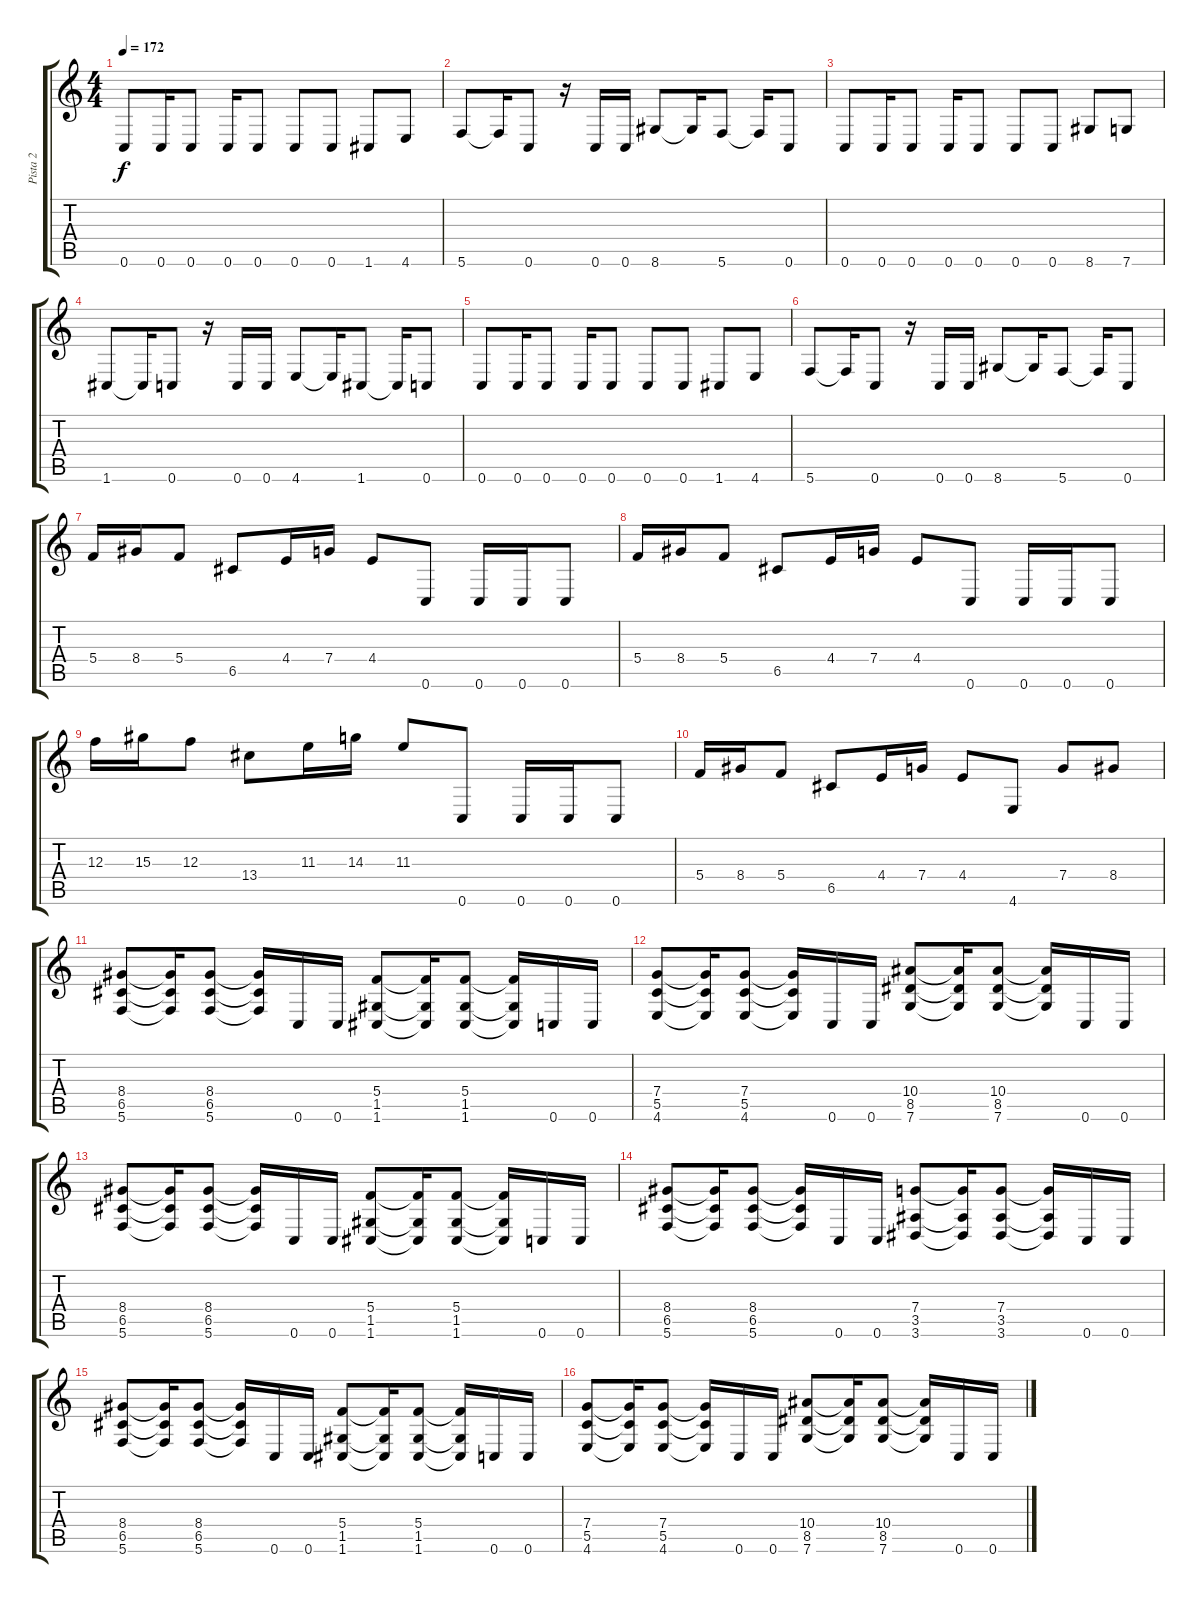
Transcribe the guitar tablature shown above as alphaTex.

\track ("Pista 2" "Pista 2") {instrument distortionguitar}
\staff {score tabs}
\tuning (D4 A3 F3 C3 G2 C2) {hide}
\ts (4 4)
\tempo 172
\clef g2
\ks c
0.6.8{dy f} 0.6.16 0.6.8 0.6.16 0.6.8 0.6.8 0.6.8 1.6.8 4.6.8 |
5.6.8 5.6{t}.16 0.6.8 r.16 0.6.16 0.6.16 8.6.8 8.6{t}.16 5.6.8 5.6{t}.16 0.6.8 |
0.6.8 0.6.16 0.6.8 0.6.16 0.6.8 0.6.8 0.6.8 8.6.8 7.6.8 |
1.6.8 1.6{t}.16 0.6.8 r.16 0.6.16 0.6.16 4.6.8 4.6{t}.16 1.6.8 1.6{t}.16 0.6.8 |
0.6.8 0.6.16 0.6.8 0.6.16 0.6.8 0.6.8 0.6.8 1.6.8 4.6.8 |
5.6.8 5.6{t}.16 0.6.8 r.16 0.6.16 0.6.16 8.6.8 8.6{t}.16 5.6.8 5.6{t}.16 0.6.8 |
5.4.16 8.4.16 5.4.8 6.5.8 4.4.16 7.4.16 4.4.8 0.6.8 0.6.16 0.6.16 0.6.8 |
5.4.16 8.4.16 5.4.8 6.5.8 4.4.16 7.4.16 4.4.8 0.6.8 0.6.16 0.6.16 0.6.8 |
12.3.16 15.3.16 12.3.8 13.4.8 11.3.16 14.3.16 11.3.8 0.6.8 0.6.16 0.6.16 0.6.8 |
5.4.16 8.4.16 5.4.8 6.5.8 4.4.16 7.4.16 4.4.8 4.6.8 7.4.8 8.4.8 |
(8.4 6.5 5.6).8 (8.4{t} 6.5{t} 5.6{t}).16 (8.4 6.5 5.6).8 (8.4{t} 6.5{t} 5.6{t}).16 0.6.16 0.6.16 (5.4 1.5 1.6).8 (5.4{t} 1.5{t} 1.6{t}).16 (5.4 1.5 1.6).8 (5.4{t} 1.5{t} 1.6{t}).16 0.6.16 0.6.16 |
(7.4 5.5 4.6).8 (7.4{t} 5.5{t} 4.6{t}).16 (7.4 5.5 4.6).8 (7.4{t} 5.5{t} 4.6{t}).16 0.6.16 0.6.16 (10.4 8.5 7.6).8 (10.4{t} 8.5{t} 7.6{t}).16 (10.4 8.5 7.6).8 (10.4{t} 8.5{t} 7.6{t}).16 0.6.16 0.6.16 |
(8.4 6.5 5.6).8 (8.4{t} 6.5{t} 5.6{t}).16 (8.4 6.5 5.6).8 (8.4{t} 6.5{t} 5.6{t}).16 0.6.16 0.6.16 (5.4 1.5 1.6).8 (5.4{t} 1.5{t} 1.6{t}).16 (5.4 1.5 1.6).8 (5.4{t} 1.5{t} 1.6{t}).16 0.6.16 0.6.16 |
(8.4 6.5 5.6).8 (8.4{t} 6.5{t} 5.6{t}).16 (8.4 6.5 5.6).8 (8.4{t} 6.5{t} 5.6{t}).16 0.6.16 0.6.16 (7.4 3.5 3.6).8 (7.4{t} 3.5{t} 3.6{t}).16 (7.4 3.5 3.6).8 (7.4{t} 3.5{t} 3.6{t}).16 0.6.16 0.6.16 |
(8.4 6.5 5.6).8 (8.4{t} 6.5{t} 5.6{t}).16 (8.4 6.5 5.6).8 (8.4{t} 6.5{t} 5.6{t}).16 0.6.16 0.6.16 (5.4 1.5 1.6).8 (5.4{t} 1.5{t} 1.6{t}).16 (5.4 1.5 1.6).8 (5.4{t} 1.5{t} 1.6{t}).16 0.6.16 0.6.16 |
(7.4 5.5 4.6).8 (7.4{t} 5.5{t} 4.6{t}).16 (7.4 5.5 4.6).8 (7.4{t} 5.5{t} 4.6{t}).16 0.6.16 0.6.16 (10.4 8.5 7.6).8 (10.4{t} 8.5{t} 7.6{t}).16 (10.4 8.5 7.6).8 (10.4{t} 8.5{t} 7.6{t}).16 0.6.16 0.6.16
